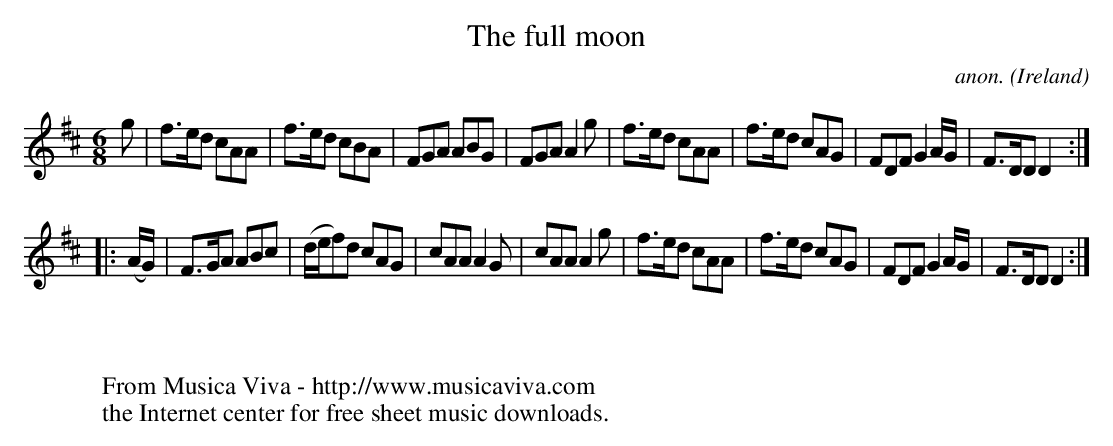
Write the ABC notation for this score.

X:1
T:The full moon
C:anon.
O:Ireland
M:6/8
L:1/8
K:D
g|f>ed cAA|f>ed cBA|FGA ABG|FGA A2g|f>ed cAA|f>ed cAG|FDF G2A/G/|F>DD D2:|
|:(A/G/)|F>GA ABc|(d/e/f)d cAG|cAA A2G|cAA A2g|f>ed cAA|f>ed cAG|FDF G2A/G/|F>DD D2:|
W:
W:
W: From Musica Viva - http://www.musicaviva.com
W: the Internet center for free sheet music downloads.
